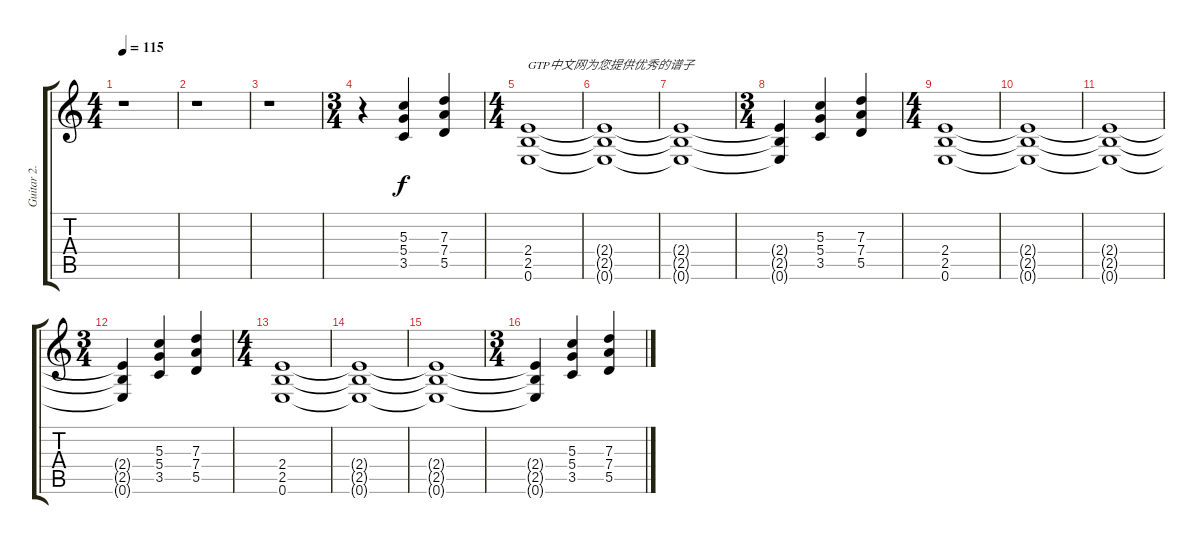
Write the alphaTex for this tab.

\track ("Guitar 2." "Guitar 2.") {instrument overdrivenguitar}
\staff {score tabs}
\tuning (E4 B3 G3 D3 A2 E2) {hide}
\ts (4 4)
\tempo 115
\tempo 140
\tempo 115
\clef g2
\ks c
r.1{dy f instrument overdrivenguitar} |
r.1 |
r.1 |
\ts (3 4)
r.4 (5.3 5.4 3.5).4 (7.3 7.4 5.5).4 |
\ts (4 4)
(2.4 2.5 0.6).1{txt "GTP中文网为您提供优秀的谱子"} |
(2.4{t} 2.5{t} 0.6{t}).1 |
(2.4{t} 2.5{t} 0.6{t}).1 |
\ts (3 4)
(2.4{t} 2.5{t} 0.6{t}).4 (5.3 5.4 3.5).4 (7.3 7.4 5.5).4 |
\ts (4 4)
(2.4 2.5 0.6).1 |
(2.4{t} 2.5{t} 0.6{t}).1 |
(2.4{t} 2.5{t} 0.6{t}).1 |
\ts (3 4)
(2.4{t} 2.5{t} 0.6{t}).4 (5.3 5.4 3.5).4 (7.3 7.4 5.5).4 |
\ts (4 4)
(2.4 2.5 0.6).1 |
(2.4{t} 2.5{t} 0.6{t}).1 |
(2.4{t} 2.5{t} 0.6{t}).1 |
\ts (3 4)
(2.4{t} 2.5{t} 0.6{t}).4 (5.3 5.4 3.5).4 (7.3 7.4 5.5).4
